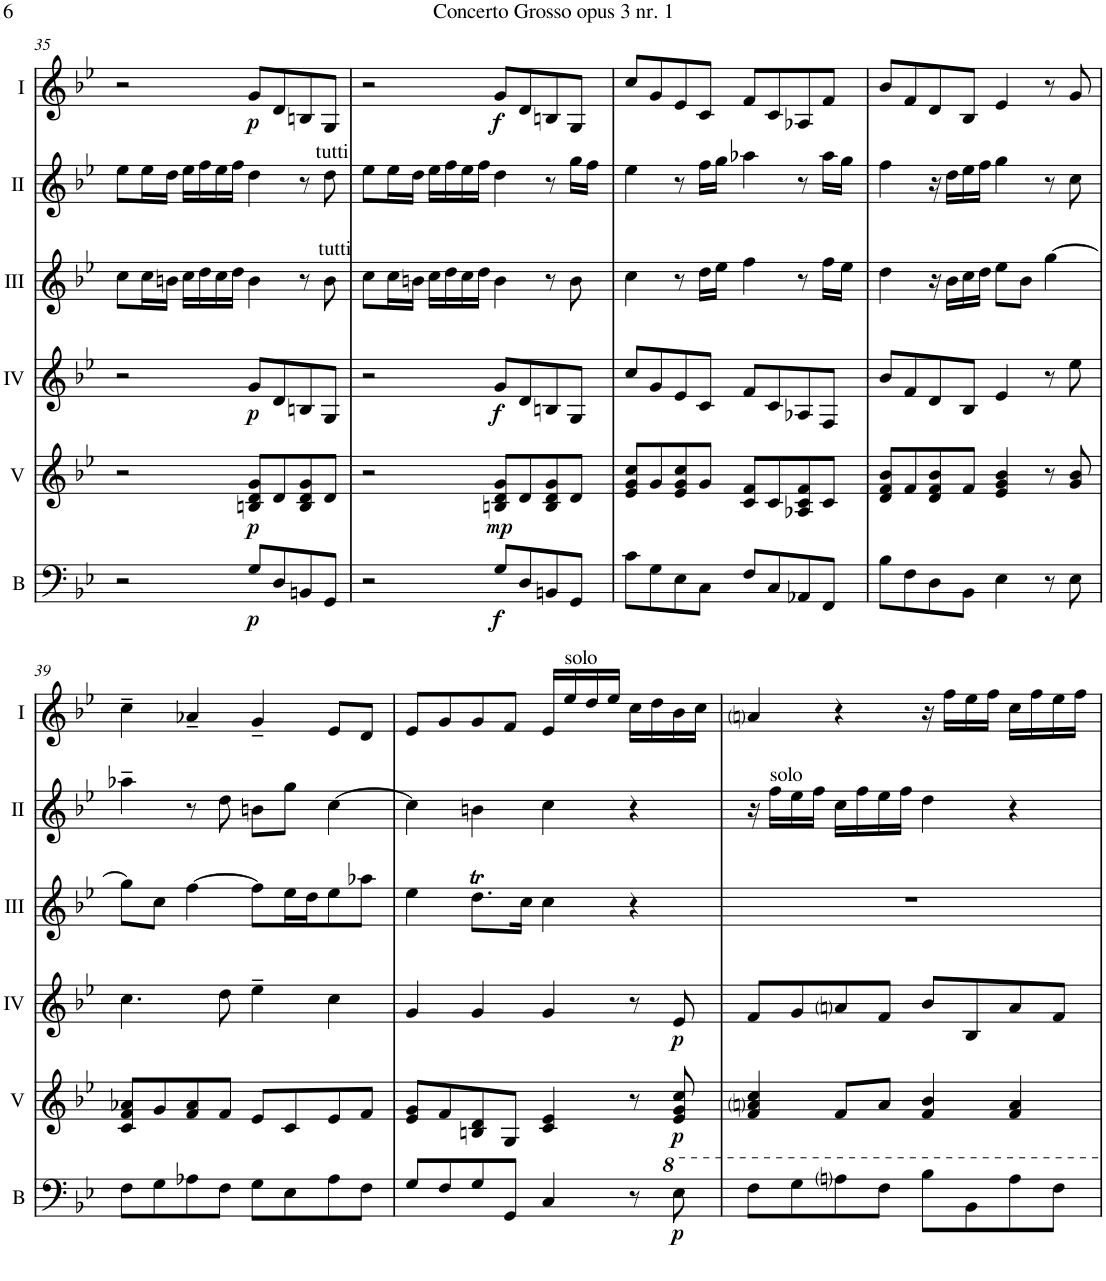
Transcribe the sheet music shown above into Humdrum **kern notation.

**kern	**dynam	**kern	**dynam	**kern	**dynam	**kern	**kern	**kern	**dynam
*part6	*part6	*part5	*part5	*part4	*part4	*part3	*part2	*part1	*part1
*staff6	*staff6	*staff5	*staff5	*staff4	*staff4	*staff3	*staff2	*staff1	*staff1
*I"Bass	*	*I"Acc. 5	*	*I"Acc. 4	*	*I"Acc. 3	*I"Acc. 2	*I"Acc. 1	*
*I'B	*	*	*	*	*	*	*	*	*
!!LO:PB:g=z
*clefF4	*	*clefG2	*	*clefG2	*	*clefG2	*clefG2	*clefG2	*
*Trd7c12	*	*	*	*Trd7c12	*	*	*	*	*
*k[b-e-]	*	*k[b-e-]	*	*k[b-e-]	*	*k[b-e-]	*k[b-e-]	*k[b-e-]	*
*M2/2	*	*M2/2	*	*M2/2	*	*M2/2	*M2/2	*M2/2	*
*met(c|)	*	*met(c|)	*	*met(c|)	*	*met(c|)	*met(c|)	*met(c|)	*
=35	=35	=35	=35	=35	=35	=35	=35	=35	=35
2r	.	2r	.	2r	.	8cc\L	8ee-\L	2r	.
.	.	.	.	.	.	16cc\L	16ee-\L	.	.
.	.	.	.	.	.	16bn\JJ	16dd\JJ	.	.
.	.	.	.	.	.	16cc\LL	16ee-\LL	.	.
.	.	.	.	.	.	16dd\	16ff\	.	.
.	.	.	.	.	.	16cc\	16ee-\	.	.
.	.	.	.	.	.	16dd\JJ	16ff\JJ	.	.
!	!LO:DY:b	!	!LO:DY:b	!	!LO:DY:b	!	!	!	!LO:DY:b
8G/L	p	8Bn/ 8d/ 8g/L	p	8g/L	p	4b\	4dd\	8g/L	p
8D/	.	8d/	.	8d/	.	.	.	8d/	.
8BBn/	.	8B/ 8d/ 8g/	.	8Bn/	.	8r	8r	8Bn/	.
!	!	!	!	!	!	!	!LO:TX:a:t=tutti	!	!
!	!	!	!	!	!	!LO:TX:a:t=tutti	!	!	!
8GG/J	.	8d/J	.	8G/J	.	8b\	8dd\	8G/J	.
=36	=36	=36	=36	=36	=36	=36	=36	=36	=36
2r	.	2r	.	2r	.	8cc\L	8ee-\L	2r	.
.	.	.	.	.	.	16cc\L	16ee-\L	.	.
.	.	.	.	.	.	16bn\JJ	16dd\JJ	.	.
.	.	.	.	.	.	16cc\LL	16ee-\LL	.	.
.	.	.	.	.	.	16dd\	16ff\	.	.
.	.	.	.	.	.	16cc\	16ee-\	.	.
.	.	.	.	.	.	16dd\JJ	16ff\JJ	.	.
!	!LO:DY:b	!	!LO:DY:b	!	!LO:DY:b	!	!	!	!LO:DY:b
8G/L	f	8Bn/ 8d/ 8g/L	mp	8g/L	f	4b\	4dd\	8g/L	f
8D/	.	8d/	.	8d/	.	.	.	8d/	.
8BBn/	.	8B/ 8d/ 8g/	.	8Bn/	.	8r	8r	8Bn/	.
8GG/J	.	8d/J	.	8G/J	.	8b\	16gg\LL	8G/J	.
.	.	.	.	.	.	.	16ff\JJ	.	.
=37	=37	=37	=37	=37	=37	=37	=37	=37	=37
8c\L	.	8e-/ 8g/ 8cc/L	.	8cc/L	.	4cc\	4ee-\	8cc/L	.
8G\	.	8g/	.	8g/	.	.	.	8g/	.
8E-\	.	8e-/ 8g/ 8cc/	.	8e-/	.	8r	8r	8e-/	.
8C\J	.	8g/J	.	8c/J	.	16dd\LL	16ff\LL	8c/J	.
.	.	.	.	.	.	16ee-\JJ	16gg\JJ	.	.
8F/L	.	8c/ 8f/L	.	8f/L	.	4ff\	4aa-X\	8f/L	.
8C/	.	8c/	.	8c/	.	.	.	8c/	.
8AA-X/	.	8A-X/ 8c/ 8f/	.	8A-X/	.	8r	8r	8A-X/	.
8FF/J	.	8c/J	.	8F/J	.	16ff\LL	16aa-\LL	8f/J	.
.	.	.	.	.	.	16ee-\JJ	16gg\JJ	.	.
=38	=38	=38	=38	=38	=38	=38	=38	=38	=38
8B-\L	.	8d/ 8f/ 8b-/L	.	8b-/L	.	4dd\	4ff\	8b-/L	.
8F\	.	8f/	.	8f/	.	.	.	8f/	.
8D\	.	8d/ 8f/ 8b-/	.	8d/	.	16r	16r	8d/	.
.	.	.	.	.	.	16b-\LL	16dd\LL	.	.
8BB-\J	.	8f/J	.	8B-/J	.	16cc\	16ee-\	8B-/J	.
.	.	.	.	.	.	16dd\JJ	16ff\JJ	.	.
4E-\	.	4e-/ 4g/ 4b-/	.	4e-/	.	8ee-\L	4gg\	4e-/	.
.	.	.	.	.	.	8b-\J	.	.	.
8r	.	8r	.	8r	.	[4gg\	8r	8r	.
8E-\	.	8g/ 8b-/	.	8ee-\	.	.	8cc\	8g/	.
!!LO:LB:g=z
=39	=39	=39	=39	=39	=39	=39	=39	=39	=39
8F\L	.	8c/ 8f/ 8a-X/L	.	4.cc\	.	8gg\L]	4aa-X~\	4cc~\	.
8G\	.	8g/	.	.	.	8cc\J	.	.	.
8A-X\	.	8f/ 8a-/	.	.	.	[4ff\	8r	4a-X~/	.
8F\J	.	8f/J	.	8dd\	.	.	8dd\	.	.
8G\L	.	8e-/L	.	4ee-~\	.	8ff\L]	8bn\L	4g~/	.
8E-\	.	8c/	.	.	.	16ee-\L	8gg\J	.	.
.	.	.	.	.	.	16dd\J	.	.	.
8A-\	.	8e-/	.	4cc\	.	8ee-\	[4cc\	8e-/L	.
8F\J	.	8f/J	.	.	.	8aa-X\J	.	8d/J	.
=40	=40	=40	=40	=40	=40	=40	=40	=40	=40
8G/L	.	8e-/ 8g/L	.	4g/	.	4ee-\	4cc\]	8e-/L	.
8F/	.	8f/	.	.	.	.	.	8g/	.
8G/	.	8Bn/ 8d/	.	4g/	.	8.ddt\L	4bn\	8g/	.
8GG/J	.	8G/J	.	.	.	.	.	8f/J	.
.	.	.	.	.	.	16cc\Jk	.	.	.
4C/	.	4c/ 4e-/	.	4g/	.	4cc\	4cc\	16e-/LL	.
!	!	!	!	!	!	!	!	!LO:TX:a:t=solo	!
.	.	.	.	.	.	.	.	16ee-/	.
.	.	.	.	.	.	.	.	16dd/	.
.	.	.	.	.	.	.	.	16ee-/JJ	.
8r	.	8r	.	8r	.	4r	4r	16cc\LL	.
.	.	.	.	.	.	.	.	16dd\	.
!	!LO:DY:b	!	!LO:DY:b	!	!LO:DY:b	!	!	!	!
8e-\	p	8e-/ 8g/ 8cc/	p	8e-/	p	.	.	16b-\	.
.	.	.	.	.	.	.	.	16cc\JJ	.
=41	=41	=41	=41	=41	=41	=41	=41	=41	=41
8f\L	.	4f/ 4ani/ 4cc/	.	8f/L	.	1r	16r	4ani/	.
!	!	!	!	!	!	!	!LO:TX:a:t=solo	!	!
.	.	.	.	.	.	.	16ff\LL	.	.
8g\	.	.	.	8g/	.	.	16ee-\	.	.
.	.	.	.	.	.	.	16ff\JJ	.	.
8ani\	.	8f/L	.	8ani/	.	.	16cc\LL	4r	.
.	.	.	.	.	.	.	16ff\	.	.
8f\J	.	8a/J	.	8f/J	.	.	16ee-\	.	.
.	.	.	.	.	.	.	16ff\JJ	.	.
8b-\L	.	4f/ 4b-/	.	8b-/L	.	.	4dd\	16r	.
.	.	.	.	.	.	.	.	16ff\LL	.
8B-\	.	.	.	8B-/	.	.	.	16ee-\	.
.	.	.	.	.	.	.	.	16ff\JJ	.
8a\	.	4f/ 4a/	.	8a/	.	.	4r	16cc\LL	.
.	.	.	.	.	.	.	.	16ff\	.
8f\J	.	.	.	8f/J	.	.	.	16ee-\	.
.	.	.	.	.	.	.	.	16ff\JJ	.
=	=	=	=	=	=	=	=	=	=
*-	*-	*-	*-	*-	*-	*-	*-	*-	*-
